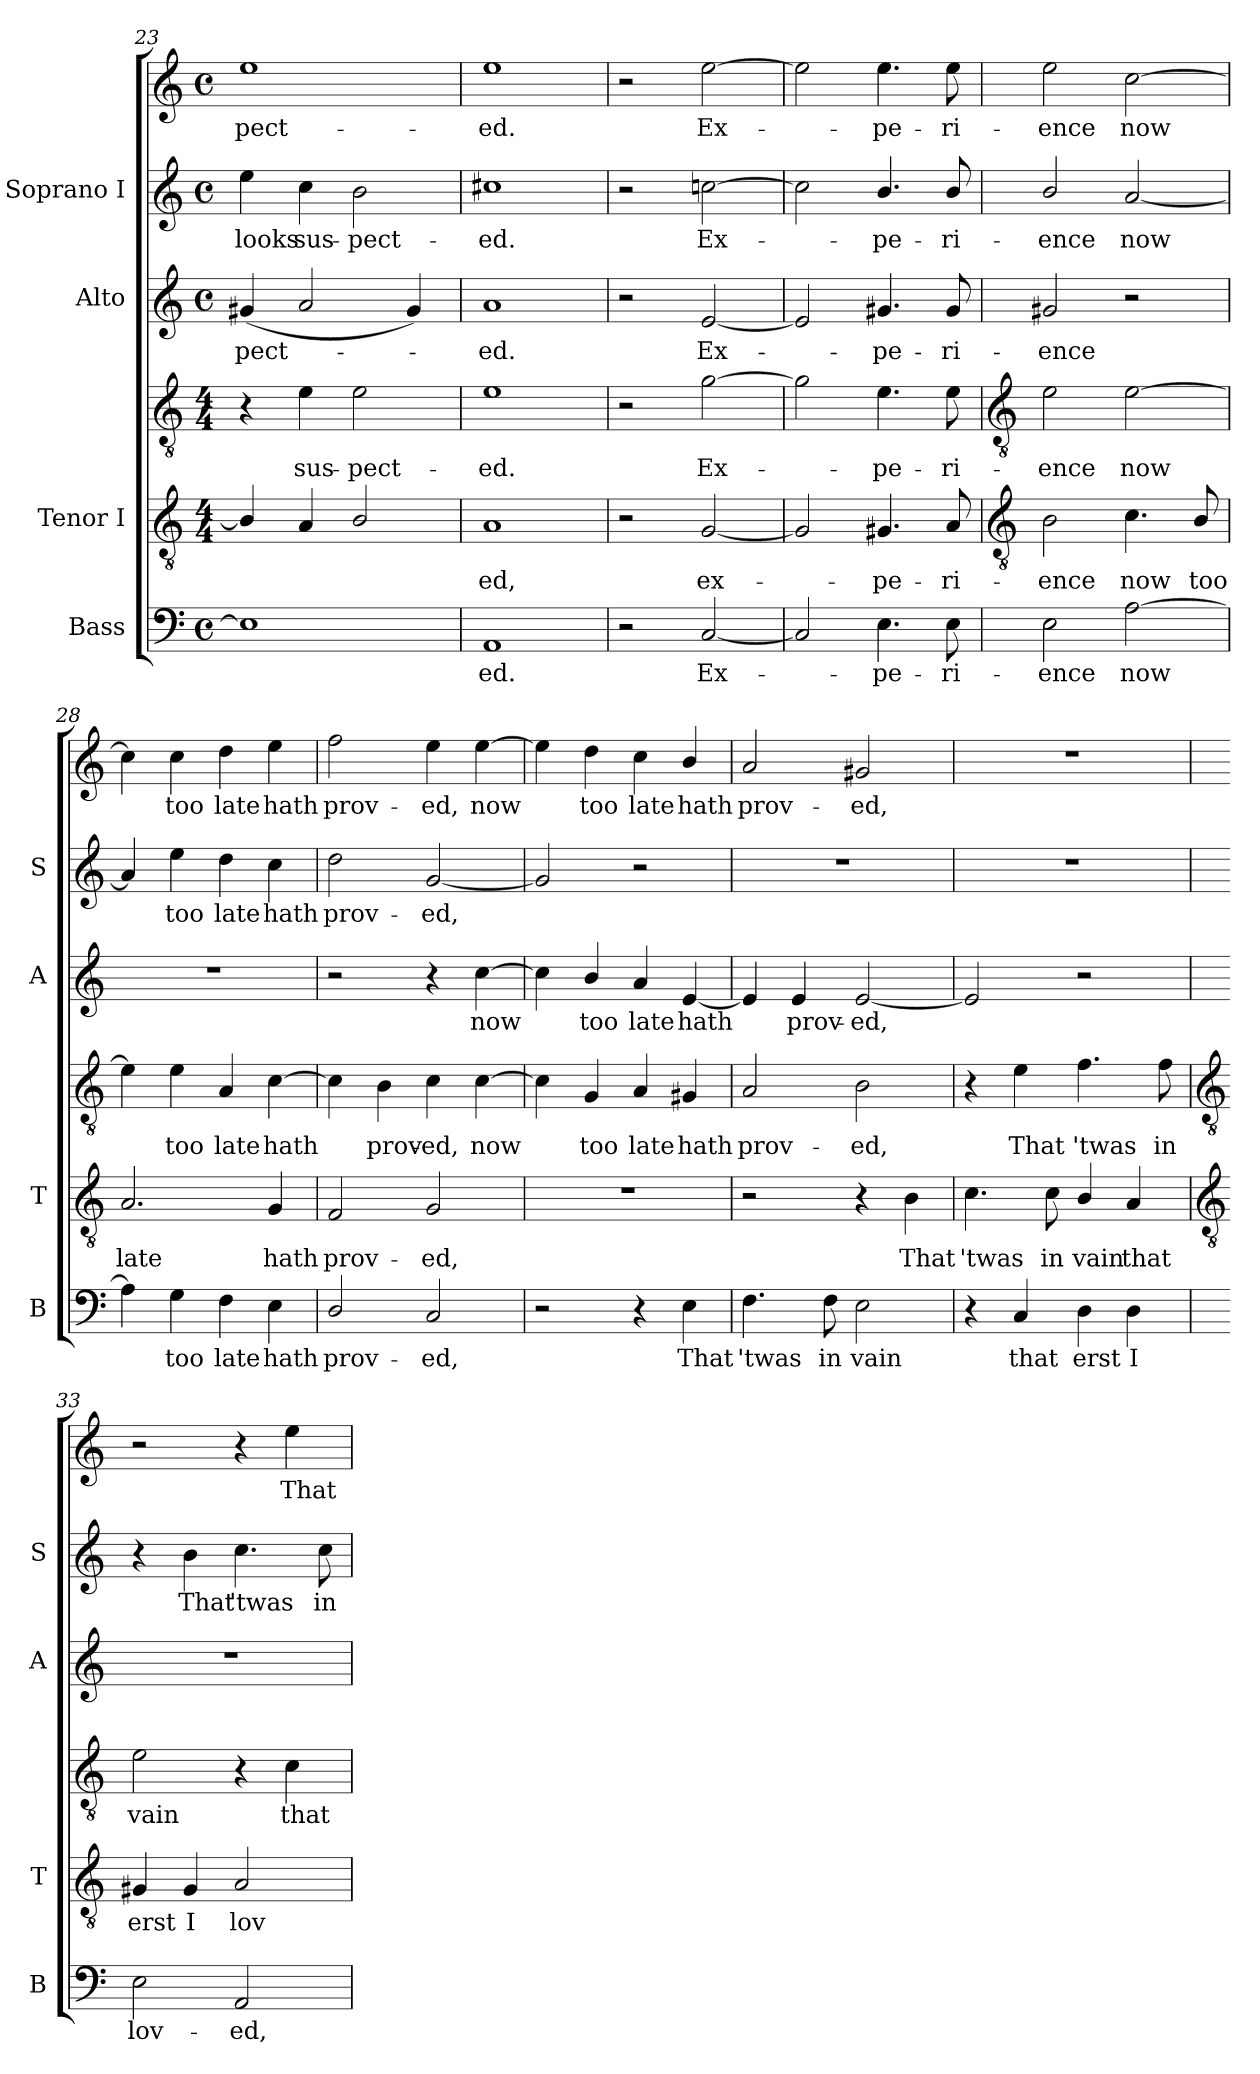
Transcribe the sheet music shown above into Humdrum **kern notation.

**kern	**text	**kern	**text	**kern	**text	**kern	**text	**kern	**text	**kern	**text
*part4	*part4	*part3	*part3	*part3	*part3	*part2	*part2	*part1	*part1	*part1	*part1
*staff6	*staff6	*staff5	*staff5	*staff4	*staff4	*staff3	*staff3	*staff2	*staff2	*staff1	*staff1
*I"Bass	*	*I"Tenor I	*	*	*	*I"Alto	*	*I"Soprano I	*	*	*
*I'B	*	*I'T	*	*	*	*I'A	*	*I'S	*	*	*
*clefF4	*	*clefGv2	*	*clefGv2	*	*clefG2	*	*clefG2	*	*clefG2	*
*k[]	*	*k[]	*	*k[]	*	*k[]	*	*k[]	*	*k[]	*
*C:	*	*C:	*	*C:	*	*C:	*	*C:	*	*C:	*
*M4/4	*	*M4/4	*	*M4/4	*	*M4/4	*	*M4/4	*	*M4/4	*
*met(c)	*	*	*	*	*	*met(c)	*	*met(c)	*	*met(c)	*
=23	=23	=23	=23	=23	=23	=23	=23	=23	=23	=23	=23
!	!	!	!	!	!	!	!LO:LY:b	!	!LO:LY:b	!	!LO:LY:b
1E]	.	4B/]	.	4r	.	(<4g#X	-pect-	4ee	-looks	1ee	pect-
!	!	!	!	!	!LO:LY:b	!	!	!	!LO:LY:b	!	!
.	.	4A/	.	4e	sus-	2a	.	4cc	sus-	.	.
!	!	!	!	!	!LO:LY:b	!	!	!	!LO:LY:b	!	!
.	.	2B/	.	2e	-pect-	.	.	2b	-pect-	.	.
.	.	.	.	.	.	4g#)	.	.	.	.	.
=24	=24	=24	=24	=24	=24	=24	=24	=24	=24	=24	=24
!	!LO:LY:b	!	!LO:LY:b	!	!LO:LY:b	!	!LO:LY:b	!	!LO:LY:b	!	!LO:LY:b
1AA	ed.	1A	ed,	1e	-ed.	1a	ed.	1cc#X	ed.	1ee	-ed.
=25	=25	=25	=25	=25	=25	=25	=25	=25	=25	=25	=25
2r	.	2r	.	2r	.	2r	.	2r	.	2r	.
!	!LO:LY:b	!	!LO:LY:b	!	!LO:LY:b	!	!LO:LY:b	!	!LO:LY:b	!	!LO:LY:b
[2C	Ex-	[2G	ex-	[2g	Ex-	[2e	Ex-	[2ccn	Ex-	[2ee	Ex-
=26	=26	=26	=26	=26	=26	=26	=26	=26	=26	=26	=26
2C]	.	2G]	.	2g]	.	2e]	.	2cc]	.	2ee]	.
!	!LO:LY:b	!	!LO:LY:b	!	!LO:LY:b	!	!LO:LY:b	!	!LO:LY:b	!	!LO:LY:b
4.E	pe-	4.G#X	-pe-	4.e	pe-	4.g#X	pe-	4.b/	-pe-	4.ee	pe-
!	!LO:LY:b	!	!LO:LY:b	!	!LO:LY:b	!	!LO:LY:b	!	!LO:LY:b	!	!LO:LY:b
8E	-ri-	8A	-ri-	8e	-ri-	8g#	-ri-	8b/	-ri-	8ee	-ri-
!!LO:LB:g=z
=27	=27	=27	=27	=27	=27	=27	=27	=27	=27	=27	=27
*	*	*clefGv2	*	*clefGv2	*	*	*	*	*	*	*
!	!LO:LY:b	!	!LO:LY:b	!	!LO:LY:b	!	!LO:LY:b	!	!LO:LY:b	!	!LO:LY:b
2E	-ence	2B	ence	2e	-ence	2g#X	-ence	2b/	ence	2ee	-ence
!	!LO:LY:b	!	!LO:LY:b	!	!LO:LY:b	!	!	!	!LO:LY:b	!	!LO:LY:b
[2A	now	4.c	now	[2e	now	2r	.	[2a	now	[2cc	now
!	!	!	!LO:LY:b	!	!	!	!	!	!	!	!
.	.	8B/	too	.	.	.	.	.	.	.	.
=28	=28	=28	=28	=28	=28	=28	=28	=28	=28	=28	=28
!	!	!	!LO:LY:b	!	!	!	!	!	!	!	!
4A]	.	2.A	late	4e]	.	1r	.	4a]	.	4cc]	.
!	!LO:LY:b	!	!	!	!LO:LY:b	!	!	!	!LO:LY:b	!	!LO:LY:b
4G	too	.	.	4e	too	.	.	4ee	too	4cc	too
!	!LO:LY:b	!	!	!	!LO:LY:b	!	!	!	!LO:LY:b	!	!LO:LY:b
4F	late	.	.	4A	late	.	.	4dd	late	4dd	late
!	!LO:LY:b	!	!LO:LY:b	!	!LO:LY:b	!	!	!	!LO:LY:b	!	!LO:LY:b
4E	hath	4G	hath	[4c	hath	.	.	4cc	hath	4ee	hath
=29	=29	=29	=29	=29	=29	=29	=29	=29	=29	=29	=29
!	!LO:LY:b	!	!LO:LY:b	!	!	!	!	!	!LO:LY:b	!	!LO:LY:b
2D/	prov-	2F	prov-	4c]	.	2r	.	2dd	prov-	2ff	prov-
!	!	!	!	!	!LO:LY:b	!	!	!	!	!	!
.	.	.	.	4B	prov-	.	.	.	.	.	.
!	!LO:LY:b	!	!LO:LY:b	!	!LO:LY:b	!	!	!	!LO:LY:b	!	!LO:LY:b
2C	-ed,	2G	-ed,	4c	-ed,	4r	.	[2g	-ed,	4ee	-ed,
!	!	!	!	!	!LO:LY:b	!	!LO:LY:b	!	!	!	!LO:LY:b
.	.	.	.	[4c	now	[4cc	now	.	.	[4ee	now
=30	=30	=30	=30	=30	=30	=30	=30	=30	=30	=30	=30
2r	.	1r	.	4c]	.	4cc]	.	2g]	.	4ee]	.
!	!	!	!	!	!LO:LY:b	!	!LO:LY:b	!	!	!	!LO:LY:b
.	.	.	.	4G	too	4b/	too	.	.	4dd	too
!	!	!	!	!	!LO:LY:b	!	!LO:LY:b	!	!	!	!LO:LY:b
4r	.	.	.	4A	late	4a	late	2r	.	4cc	late
!	!LO:LY:b	!	!	!	!LO:LY:b	!	!LO:LY:b	!	!	!	!LO:LY:b
4E	That	.	.	4G#X	hath	[4e	hath	.	.	4b/	hath
=31	=31	=31	=31	=31	=31	=31	=31	=31	=31	=31	=31
!	!LO:LY:b	!	!	!	!LO:LY:b	!	!	!	!	!	!LO:LY:b
4.F	'twas	2r	.	2A	prov-	4e]	.	1r	.	2a	prov-
!	!	!	!	!	!	!	!LO:LY:b	!	!	!	!
.	.	.	.	.	.	4e	prov-	.	.	.	.
!	!LO:LY:b	!	!	!	!	!	!	!	!	!	!
8F	in	.	.	.	.	.	.	.	.	.	.
!	!LO:LY:b	!	!	!	!LO:LY:b	!	!LO:LY:b	!	!	!	!LO:LY:b
2E	vain	4r	.	2B	-ed,	[2e	-ed,	.	.	2g#X	-ed,
!	!	!	!LO:LY:b	!	!	!	!	!	!	!	!
.	.	4B	That	.	.	.	.	.	.	.	.
=32	=32	=32	=32	=32	=32	=32	=32	=32	=32	=32	=32
!	!	!	!LO:LY:b	!	!	!	!	!	!	!	!
4r	.	4.c	'twas	4r	.	2e]	.	1r	.	1r	.
!	!LO:LY:b	!	!	!	!LO:LY:b	!	!	!	!	!	!
4C	that	.	.	4e	That	.	.	.	.	.	.
!	!	!	!LO:LY:b	!	!	!	!	!	!	!	!
.	.	8c	in	.	.	.	.	.	.	.	.
!	!LO:LY:b	!	!LO:LY:b	!	!LO:LY:b	!	!	!	!	!	!
4D	erst	4B/	vain	4.f	'twas	2r	.	.	.	.	.
!	!LO:LY:b	!	!LO:LY:b	!	!	!	!	!	!	!	!
4D	I	4A	that	.	.	.	.	.	.	.	.
!	!	!	!	!	!LO:LY:b	!	!	!	!	!	!
.	.	.	.	8f	in	.	.	.	.	.	.
!!LO:LB:g=z
=33	=33	=33	=33	=33	=33	=33	=33	=33	=33	=33	=33
*	*	*clefGv2	*	*clefGv2	*	*	*	*	*	*	*
!	!LO:LY:b	!	!LO:LY:b	!	!LO:LY:b	!	!	!	!	!	!
2E	lov-	4G#X	erst	2e	vain	1r	.	4r	.	2r	.
!	!	!	!LO:LY:b	!	!	!	!	!	!LO:LY:b	!	!
.	.	4G#	I	.	.	.	.	4b	That	.	.
!	!LO:LY:b	!	!LO:LY:b	!	!	!	!	!	!LO:LY:b	!	!
2AA	-ed,	2A	lov-	4r	.	.	.	4.cc	'twas	4r	.
!	!	!	!	!	!LO:LY:b	!	!	!	!	!	!LO:LY:b
.	.	.	.	4c	that	.	.	.	.	4ee	That
!	!	!	!	!	!	!	!	!	!LO:LY:b	!	!
.	.	.	.	.	.	.	.	8cc	in	.	.
=	=	=	=	=	=	=	=	=	=	=	=
*-	*-	*-	*-	*-	*-	*-	*-	*-	*-	*-	*-
